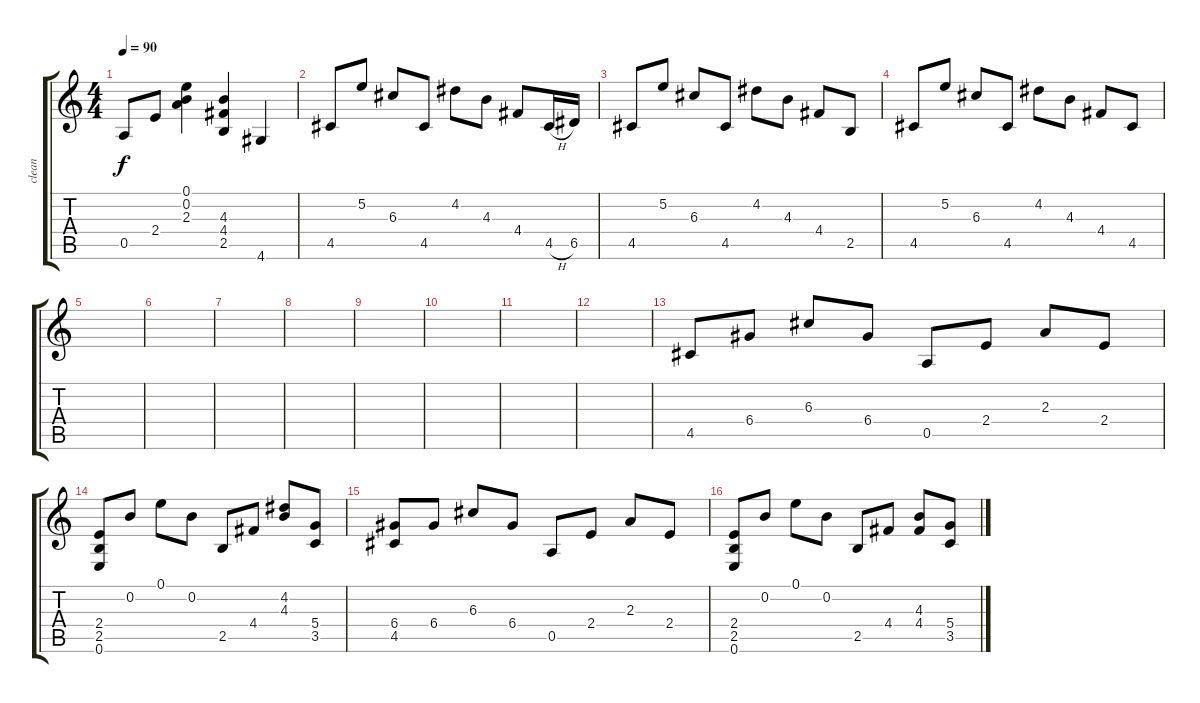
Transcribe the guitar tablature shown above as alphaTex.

\track ("clean" "clean") {instrument acousticguitarsteel}
\staff {score tabs}
\tuning (E4 B3 G3 D3 A2 E2) {hide}
\ts (4 4)
\tempo 90
\clef g2
\ks c
0.5.8{dy f} 2.4.8 (0.1 0.2 2.3).4 (4.3 4.4 2.5).4 4.6.4 |
4.5.8 5.2.8 6.3.8 4.5.8 4.2.8 4.3.8 4.4.8 4.5{h}.16 6.5.16 |
4.5.8 5.2.8 6.3.8 4.5.8 4.2.8 4.3.8 4.4.8 2.5.8 |
4.5.8 5.2.8 6.3.8 4.5.8 4.2.8 4.3.8 4.4.8 4.5.8 |
|
|
|
|
|
|
|
|
4.5.8 6.4.8 6.3.8 6.4.8 0.5.8 2.4.8 2.3.8 2.4.8 |
(2.4 2.5 0.6).8 0.2.8 0.1.8 0.2.8 2.5.8 4.4.8 (4.2 4.3).8 (5.4 3.5).8 |
(6.4 4.5).8 6.4.8 6.3.8 6.4.8 0.5.8 2.4.8 2.3.8 2.4.8 |
(2.4 2.5 0.6).8 0.2.8 0.1.8 0.2.8 2.5.8 4.4.8 (4.3 4.4).8 (5.4 3.5).8
